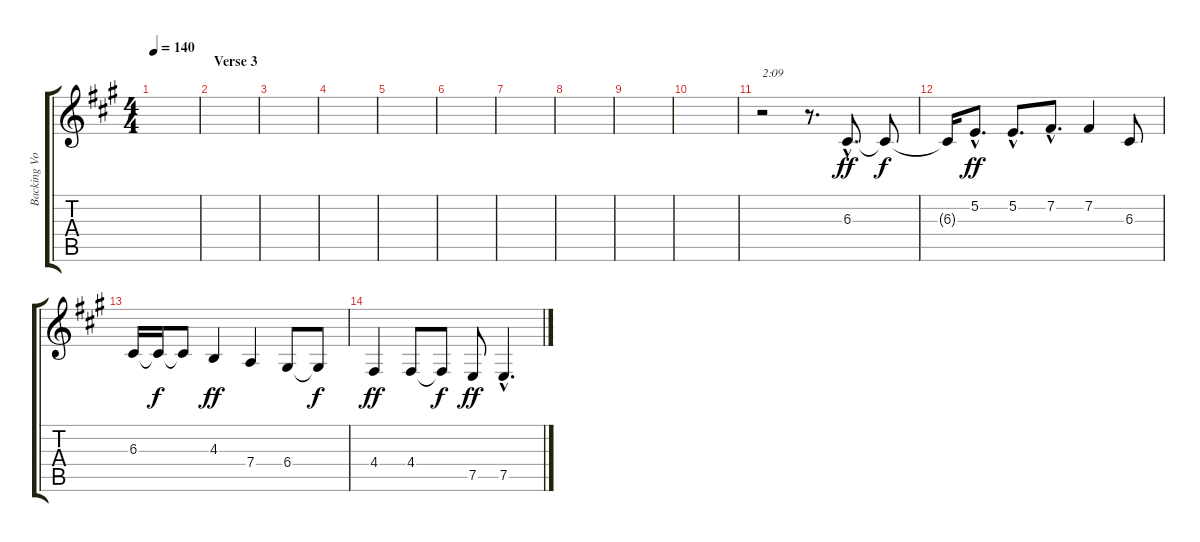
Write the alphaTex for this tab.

\track ("Backing Vocals" "Backing Vo") {instrument lead5charang}
\staff {score tabs}
\tuning (E4 B3 G3 D3 A2 E2) {hide}
\ts (4 4)
\tempo 140
\clef g2
\ks a
|
\section ("" "Verse 3")
|
|
|
|
|
|
|
|
|
r.2{txt "2:09" volume 14 balance 4} r.8{d} 6.3{hac}.8{d dy ff} 6.3{t}.8{dy f} |
6.3{t}.16 5.2{hac}.8{d dy ff} 5.2{hac}.8{d} 7.2{hac}.8{d} 7.2.4 6.3.8 |
6.3.16 6.3{t}.16{dy f} 6.3{t}.8 4.3.4{dy ff} 7.4.4 6.4.8 6.4{t}.8{dy f} |
4.4.4{dy ff} 4.4.8 4.4{t}.8{dy f} 7.5.8{dy ff} 7.5{hac}.4{d}
